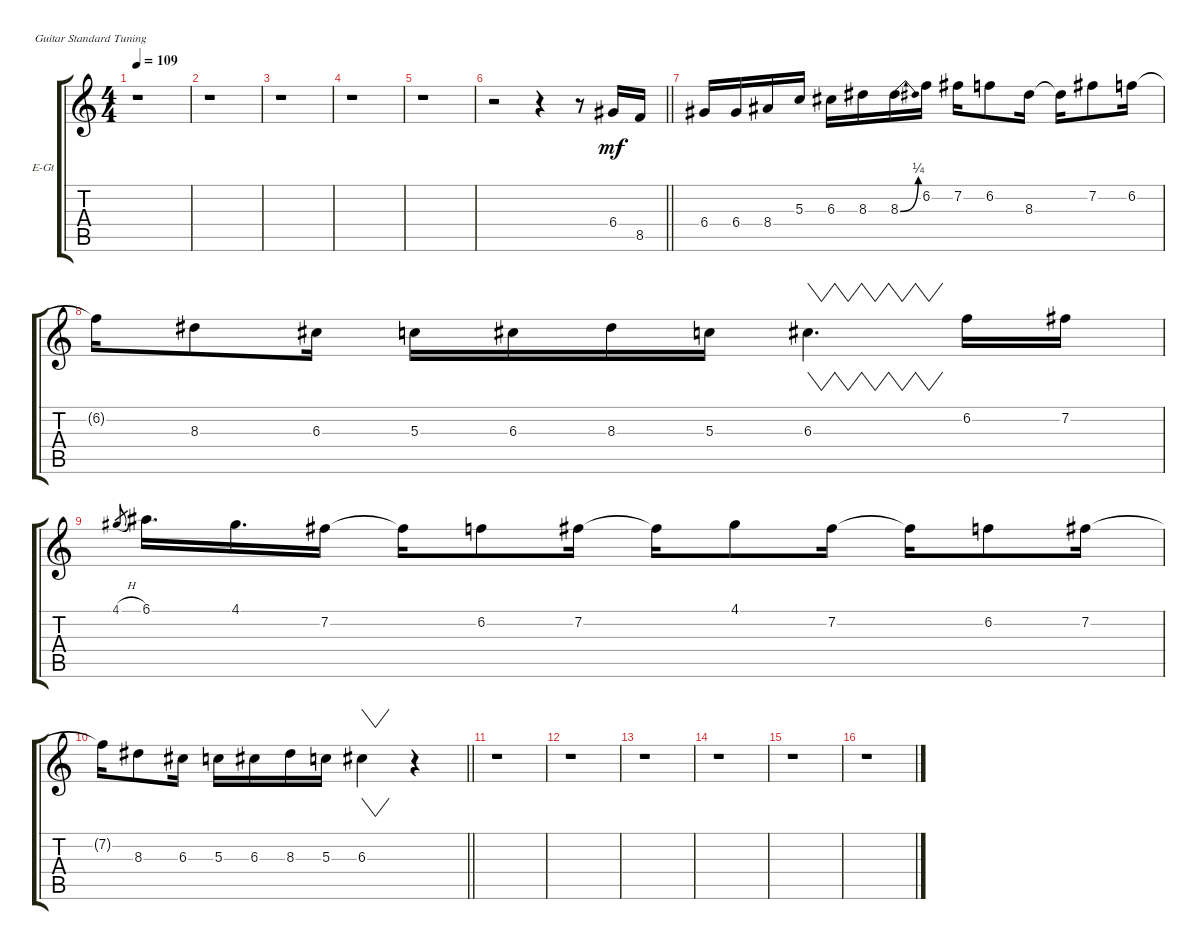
\defaultSystemsLayout 4
\bracketExtendMode groupsimilarinstruments
\firstSystemTrackNameOrientation horizontal
\otherSystemsTrackNameOrientation horizontal
\track ("Electric Guitar" "E-Gt") {instrument distortionguitar}
\staff {score tabs}
\tuning (E4 B3 G3 D3 A2 E2)
\ts (4 4)
\tempo 109
\clef g2
\scale
0.38796
\ks c
r.1{dy mf instrument distortionguitar} |
\scale
0.204013 r.1 |
\scale
0.204013 r.1 |
\scale
0.204013 r.1 |
\scale
0.25 r.1 |
\scale
0.25
\barLineRight lightlight
r.2 r.4 r.8 6.4.16 8.5.16 |
\scale
0.25 6.4.16 6.4.16 8.4.16 5.3.16 6.3.16 8.3.16 8.3{be (bend 0 0 15 1)}.16 6.2.16 7.2.16 6.2.8 8.3.16 8.3{t}.16 7.2.8 6.2.16 |
\scale
0.25 6.2{t}.16 8.3.8 6.3.16 5.3.16 6.3.16 8.3.16 5.3.16 6.3.4{vw d} 6.2.16 7.2.16 |
\scale
0.25 4.1{h}.8{gr} 6.1.16{d} 4.1.16{d} 7.2.16 7.2{t}.16 6.2.8 7.2.16 7.2{t}.16 4.1.8 7.2.16 7.2{t}.16 6.2.8 7.2.16 |
\scale
0.25
\barLineRight lightlight
7.2{t}.16 8.3.8 6.3.16 5.3.16 6.3.16 8.3.16 5.3.16 6.3.4{vw} r.4 |
\scale
0.25 r.1 |
r.1 |
\scale
0.25 r.1 |
r.1 |
\scale
0.25 r.1 |
r.1
